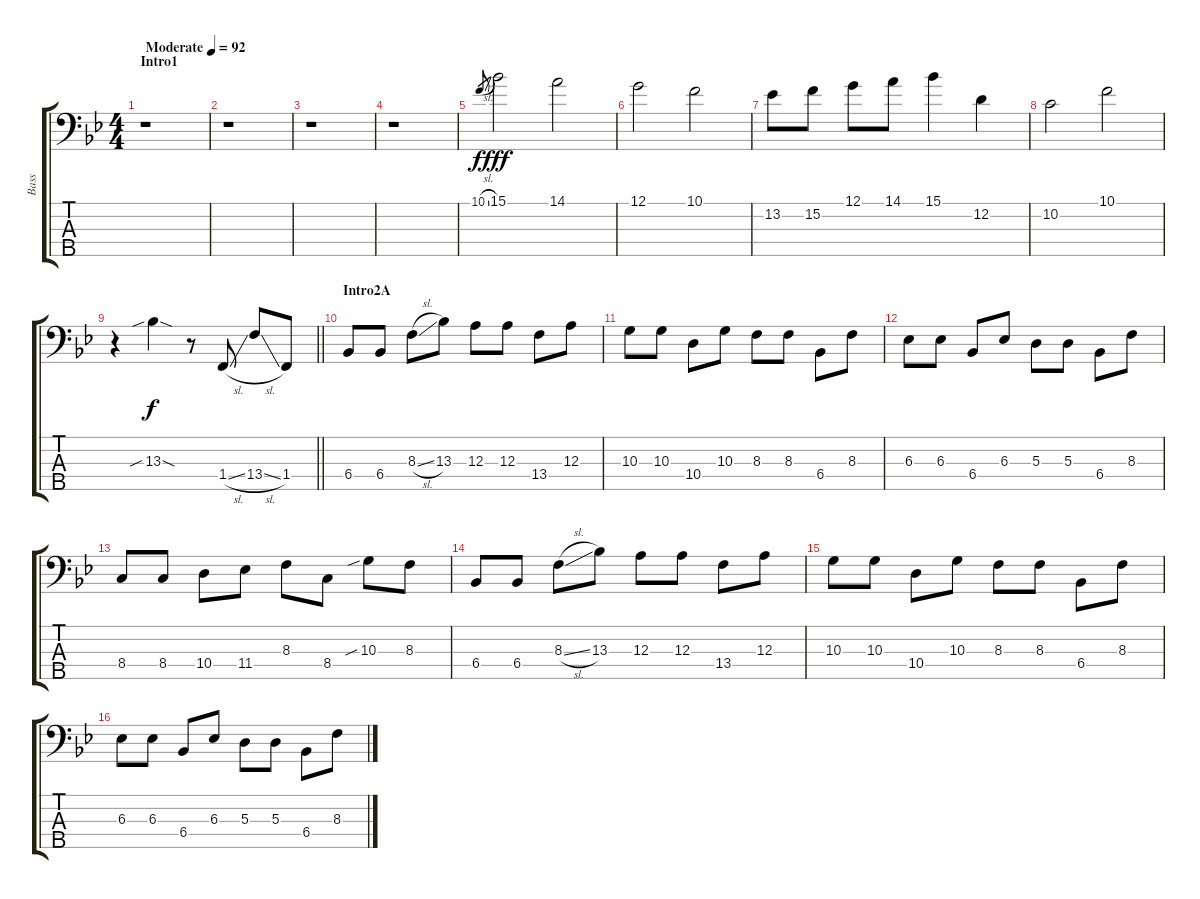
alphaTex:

\track ("Bass" "Bass") {instrument electricbassfinger}
\staff {score tabs}
\tuning (G2 D2 A1 E1 B0) {hide}
\ts (4 4)
\section ("" "Intro1")
\tempo (92 "Moderate")
\clef f4
\ks bb
r.1{dy f instrument electricbassfinger} |
r.1 |
r.1 |
r.1 |
10.1{sl}.8{gr} 15.1.2{dy fff} 14.1.2 |
12.1.2 10.1.2 |
13.2.8 15.2.8 12.1.8 14.1.8 15.1.4 12.2.4 |
10.2.2 10.1.2 |
\barLineRight lightlight
r.4 13.3{sib sod}.4{dy f} r.8 1.4{sl}.8 13.4{sl}.8 1.4.8 |
\section ("" "Intro2A")
6.4.8 6.4.8 8.3{sl}.8 13.3.8 12.3.8 12.3.8 13.4.8 12.3.8 |
10.3.8 10.3.8 10.4.8 10.3.8 8.3.8 8.3.8 6.4.8 8.3.8 |
6.3.8 6.3.8 6.4.8 6.3.8 5.3.8 5.3.8 6.4.8 8.3.8 |
8.4.8 8.4.8 10.4.8 11.4.8 8.3.8 8.4.8 10.3{sib}.8 8.3.8 |
6.4.8 6.4.8 8.3{sl}.8 13.3.8 12.3.8 12.3.8 13.4.8 12.3.8 |
10.3.8 10.3.8 10.4.8 10.3.8 8.3.8 8.3.8 6.4.8 8.3.8 |
6.3.8 6.3.8 6.4.8 6.3.8 5.3.8 5.3.8 6.4.8 8.3.8
